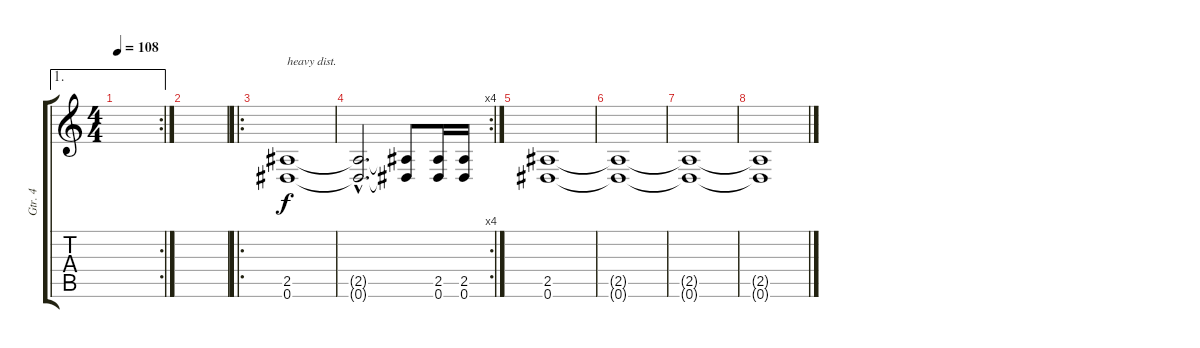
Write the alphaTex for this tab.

\track ("Gtr. 4" "Gtr. 4") {instrument overdrivenguitar}
\staff {score tabs}
\tuning (Eb4 Bb3 Gb3 Db3 Ab2 Eb2) {hide}
\ae 1
\rc 2
\ts (4 4)
\tempo 108
\clef g2
\ks c
|
|
\ro
(2.5 0.6).1{txt "heavy dist."} |
\rc 4
(2.5{hac t} 0.6{hac t}).2{d} (2.5{t} 0.6{t}).8 (2.5 0.6).16 (2.5 0.6).16 |
(2.5 0.6).1 |
(2.5{t} 0.6{t}).1 |
(2.5{t} 0.6{t}).1{volume 0} |
(2.5{t} 0.6{t}).1
